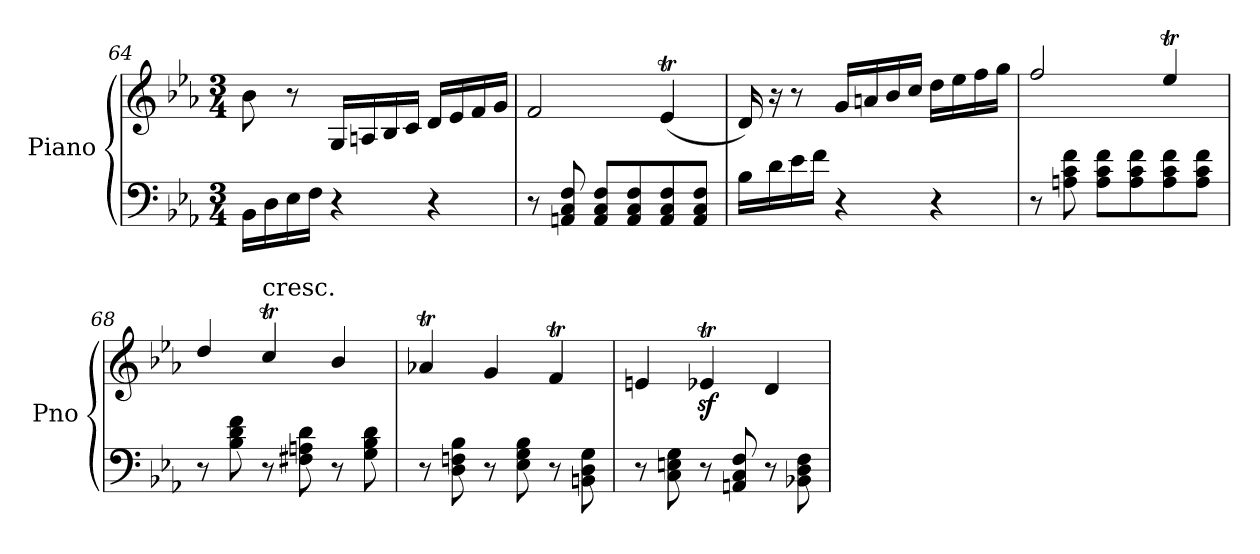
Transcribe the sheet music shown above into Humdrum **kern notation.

**kern	**kern
*part1	*part1
*staff2	*staff1
*I"Piano	*
*I'Pno	*
!!LO:LB:g=z
*clefF4	*clefG2
*k[b-e-a-]	*k[b-e-a-]
*E-:	*E-:
*M3/4	*M3/4
=64	=64
16BB-\LL	8b-\
16D\	.
16E-\	8r
16F\JJ	.
4r	16G/LL
.	16An/
.	16B-/
.	16c/JJ
4r	16d/LL
.	16e-/
.	16f/
.	16g/JJ
=65	=65
8r	2f/
8AAn/ 8C/ 8F/	.
8AA/ 8C/ 8F/L	.
8AA/ 8C/ 8F/	.
8AA/ 8C/ 8F/	(>4e-T/
8AA/ 8C/ 8F/J	.
=66	=66
16B-\LL	16d/)
16d\	16r
16e-\	8r
16f\JJ	.
4r	16g/LL
.	16an/
.	16b-/
.	16cc/JJ
4r	16dd\LL
.	16ee-\
.	16ff\
.	16gg\JJ
=67	=67
8r	2ff/
8An\ 8c\ 8f\	.
8A\ 8c\ 8f\L	.
8A\ 8c\ 8f\	.
8A\ 8c\ 8f\	4ee-T/
8A\ 8c\ 8f\J	.
!!LO:LB:g=z
=68	=68
8r	4dd/
8B-\ 8d\ 8f\	.
!	!LO:TX:a:t=cresc.
8r	4ccT/
8F#X\ 8An\ 8d\	.
8r	4b-/
8G\ 8B-\ 8d\	.
=69	=69
8r	4a-XT/
8D\ 8Fn\ 8B-\	.
8r	4g/
8E-\ 8G\ 8B-\	.
8r	4fT/
8BBn\ 8D\ 8G\	.
=70	=70
8r	4en/
8C\ 8En\ 8G\	.
8r	4e-Xz<T/
8AAn/ 8C/ 8F/	.
8r	4d/
8BB-X\ 8D\ 8F\	.
=	=
*-	*-
